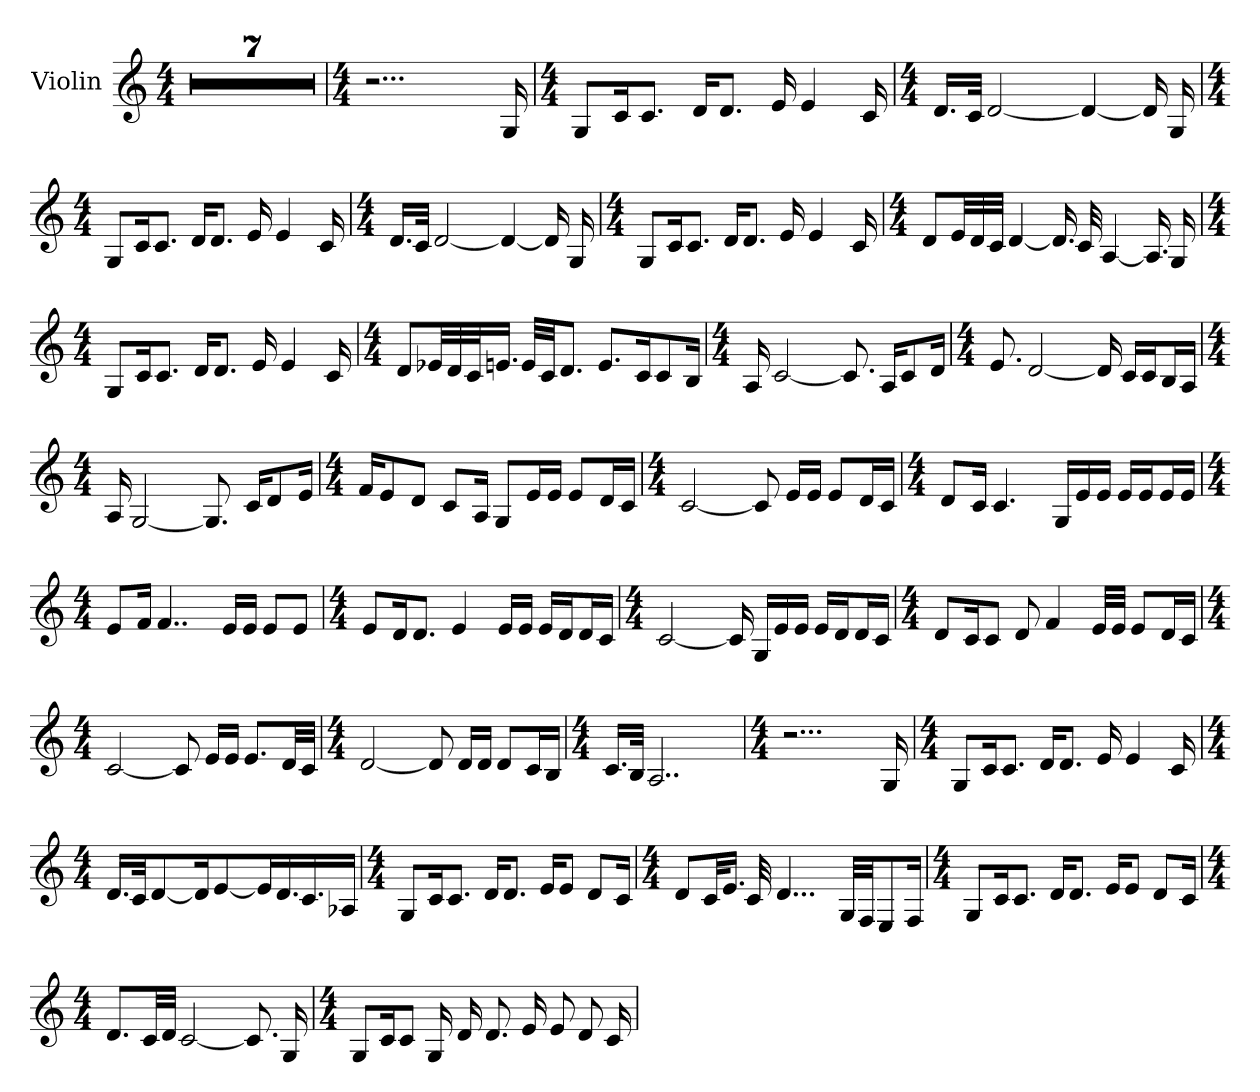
**kern
*part1
*staff1
*I"Violin
*I'Vln
*M4/4
=
1r
=
*M4/4
1r
=
*M4/4
1r
=
*M4/4
1r
=
*M4/4
1r
=
*M4/4
1r
=
*M4/4
1r
=
*M4/4
2...r
16G
=
*M4/4
8GL
16cK
8.cJ
16dKL
8.dJ
16e
4e
16c
=
*M4/4
16.dLL
32cJJk
[2d
4d_
16d]
16G
=
*M4/4
8GL
16cK
8.cJ
16dKL
8.dJ
16e
4e
16c
=
*M4/4
16.dLL
32cJJk
[2d
4d_
16d]
16G
=
*M4/4
8GL
16cK
8.cJ
16dKL
8.dJ
16e
4e
16c
=
*M4/4
8dL
32eLL
32d
32cJJJ
[4d
16.d]
32c
[4A
16.A]
16G
=
*M4/4
8GL
16cK
8.cJ
16dKL
8.dJ
16e
4e
16c
=
*M4/4
8dL
32e-XLL
32d
32cJ
16.enJJ
32eLLL
32cJJ
8.dJ
8.eL
16cK
8c
16BJk
=
*M4/4
16A
[2c
8.c]
16AKL
8c
16dJk
=
*M4/4
8.e
[2d
16d]
16cLL
16cJ
16BL
16AJJ
=
*M4/4
16A
[2G
8.G]
16cKL
8d
16eJk
=
*M4/4
16fKL
8e
8dJ
8cL
16AJk
8GL
16eL
16eJJ
8eL
16dL
16cJJ
=
*M4/4
[2c
8c]
16eLL
16eJJ
8eL
16dL
16cJJ
=
*M4/4
8dL
16cJk
4.c
16GLL
16e
16eJJ
16eLL
16eJ
16eL
16eJJ
=
*M4/4
8eL
16fJk
4..f
16eLL
16eJJ
8eL
8eJ
=
*M4/4
8eL
16dK
8.dJ
4e
16eLL
16eJJ
16eLL
16dJ
16dL
16cJJ
=
*M4/4
[2c
16c]
16GLL
16e
16eJJ
16eLL
16dJ
16dL
16cJJ
=
*M4/4
8dL
16cK
8cJ
8d
4f
32eLLL
32eJJJ
8eL
16dL
16cJJ
=
*M4/4
[2c
8c]
16eLL
16eJJ
8.eL
32dLL
32cJJJ
=
*M4/4
[2d
8d]
16dLL
16dJJ
8dL
16cL
16BJJ
=
*M4/4
16.cLL
32BJJk
2..A
=
*M4/4
2...r
16G
=
*M4/4
8GL
16cK
8.cJ
16dKL
8.dJ
16e
4e
16c
=
*M4/4
16.dLL
32cJJk
[4d
16d]
[4e
16e]
16.dLL
16.cJ
16A-XJJ
=
*M4/4
8GL
16cK
8.cJ
16dKL
8.dJ
16eKL
8eJ
8dL
16cJk
=
*M4/4
8dL
32cKL
16.eJJ
32c
4...d
32GLLL
32FJJ
8E
16FJk
=
*M4/4
8GL
16cK
8.cJ
16dKL
8.dJ
16eKL
8eJ
8dL
16cJk
=
*M4/4
8.dL
32cLL
32dJJJ
[2c
8.c]
16G
=
*M4/4
8GL
16cK
8cJ
16GLL
16d
8.dJ
16eKL
8eJ
8dL
16cJk
=
*-
